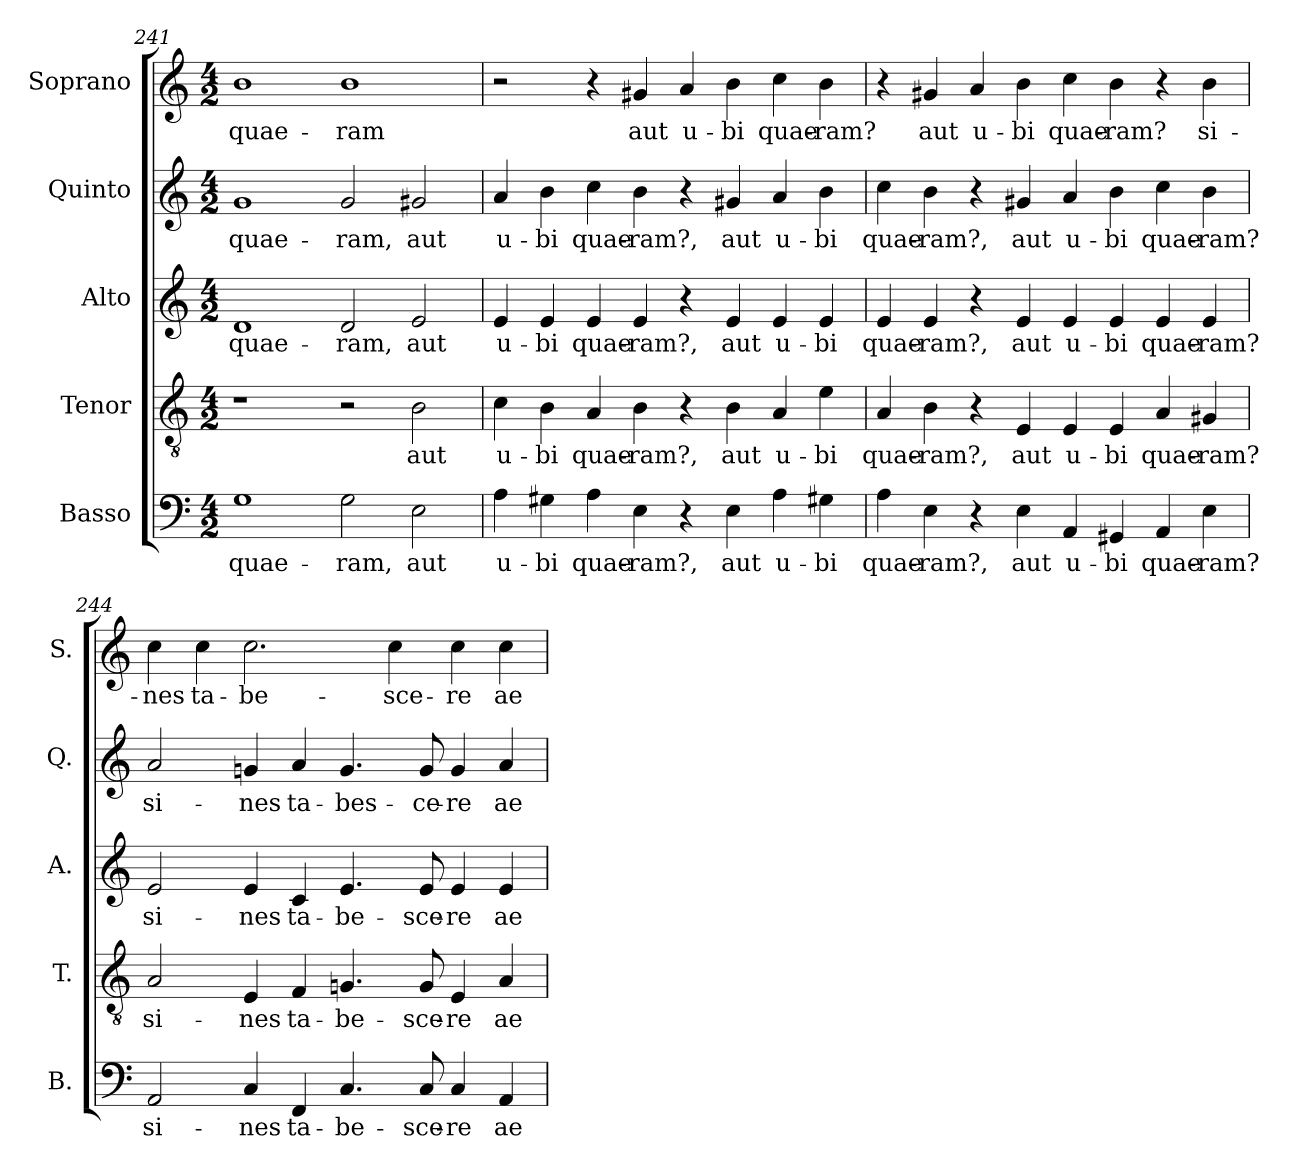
**kern	**text	**kern	**text	**kern	**text	**kern	**text	**kern	**text
*part5	*part5	*part4	*part4	*part3	*part3	*part2	*part2	*part1	*part1
*staff5	*staff5	*staff4	*staff4	*staff3	*staff3	*staff2	*staff2	*staff1	*staff1
*I"Basso	*	*I"Tenor	*	*I"Alto	*	*I"Quinto	*	*I"Soprano	*
*I'B.	*	*I'T.	*	*I'A.	*	*I'Q.	*	*I'S.	*
*clefF4	*	*clefGv2	*	*clefG2	*	*clefG2	*	*clefG2	*
*	*	*ITrd7c12	*	*	*	*	*	*	*
*k[]	*	*k[]	*	*k[]	*	*k[]	*	*k[]	*
*C:	*	*C:	*	*C:	*	*C:	*	*C:	*
*M4/2	*	*M4/2	*	*M4/2	*	*M4/2	*	*M4/2	*
=241	=241	=241	=241	=241	=241	=241	=241	=241	=241
!	!LO:LY:b:color=#000000	!	!	!	!	!	!	!	!
!	!	!	!	!	!LO:LY:b:color=#000000	!	!	!	!
!	!	!	!	!	!	!	!LO:LY:b:color=#000000	!	!
!	!	!	!	!	!	!	!	!	!LO:LY:b:color=#000000
1Gi	quae-	1r	.	1di	quae-	1gi	quae-	1bi	quae-
!	!LO:LY:b:color=#000000	!	!	!	!	!	!	!	!
!	!	!	!	!	!LO:LY:b:color=#000000	!	!	!	!
!	!	!	!	!	!	!	!LO:LY:b:color=#000000	!	!
!	!	!	!	!	!	!	!	!	!LO:LY:b:color=#000000
2Gi\	-ram,	2r	.	2di/	-ram,	2gi/	-ram,	1bi	-ram
!	!LO:LY:b:color=#000000	!	!	!	!	!	!	!	!
!	!	!	!LO:LY:b:color=#000000	!	!	!	!	!	!
!	!	!	!	!	!LO:LY:b:color=#000000	!	!	!	!
!	!	!	!	!	!	!	!LO:LY:b:color=#000000	!	!
2Ei\	aut	2BBi\	aut	2ei/	aut	2g#Xi/	aut	.	.
!!LO:LB:g=z
=242	=242	=242	=242	=242	=242	=242	=242	=242	=242
!	!LO:LY:b:color=#000000	!	!	!	!	!	!	!	!
!	!	!	!LO:LY:b:color=#000000	!	!	!	!	!	!
!	!	!	!	!	!LO:LY:b:color=#000000	!	!	!	!
!	!	!	!	!	!	!	!LO:LY:b:color=#000000	!	!
4Ai\	u-	4Ci\	u-	4ei/	u-	4ai/	u-	2r	.
!	!LO:LY:b:color=#000000	!	!	!	!	!	!	!	!
!	!	!	!LO:LY:b:color=#000000	!	!	!	!	!	!
!	!	!	!	!	!LO:LY:b:color=#000000	!	!	!	!
!	!	!	!	!	!	!	!LO:LY:b:color=#000000	!	!
4G#Xi\	-bi	4BBi\	-bi	4ei/	-bi	4bi\	-bi	.	.
!	!LO:LY:b:color=#000000	!	!	!	!	!	!	!	!
!	!	!	!LO:LY:b:color=#000000	!	!	!	!	!	!
!	!	!	!	!	!LO:LY:b:color=#000000	!	!	!	!
!	!	!	!	!	!	!	!LO:LY:b:color=#000000	!	!
4Ai\	quae-	4AAi/	quae-	4ei/	quae-	4cci\	quae-	4r	.
!	!LO:LY:b:color=#000000	!	!	!	!	!	!	!	!
!	!	!	!LO:LY:b:color=#000000	!	!	!	!	!	!
!	!	!	!	!	!LO:LY:b:color=#000000	!	!	!	!
!	!	!	!	!	!	!	!LO:LY:b:color=#000000	!	!
!	!	!	!	!	!	!	!	!	!LO:LY:b:color=#000000
4Ei\	-ram?,	4BBi\	-ram?,	4ei/	-ram?,	4bi\	-ram?,	4g#Xi/	aut
!	!	!	!	!	!	!	!	!	!LO:LY:b:color=#000000
4r	.	4r	.	4r	.	4r	.	4ai/	u-
!	!LO:LY:b:color=#000000	!	!	!	!	!	!	!	!
!	!	!	!LO:LY:b:color=#000000	!	!	!	!	!	!
!	!	!	!	!	!LO:LY:b:color=#000000	!	!	!	!
!	!	!	!	!	!	!	!LO:LY:b:color=#000000	!	!
!	!	!	!	!	!	!	!	!	!LO:LY:b:color=#000000
4Ei\	aut	4BBi\	aut	4ei/	aut	4g#Xi/	aut	4bi\	-bi
!	!LO:LY:b:color=#000000	!	!	!	!	!	!	!	!
!	!	!	!LO:LY:b:color=#000000	!	!	!	!	!	!
!	!	!	!	!	!LO:LY:b:color=#000000	!	!	!	!
!	!	!	!	!	!	!	!LO:LY:b:color=#000000	!	!
!	!	!	!	!	!	!	!	!	!LO:LY:b:color=#000000
4Ai\	u-	4AAi/	u-	4ei/	u-	4ai/	u-	4cci\	quae-
!	!LO:LY:b:color=#000000	!	!	!	!	!	!	!	!
!	!	!	!LO:LY:b:color=#000000	!	!	!	!	!	!
!	!	!	!	!	!LO:LY:b:color=#000000	!	!	!	!
!	!	!	!	!	!	!	!LO:LY:b:color=#000000	!	!
!	!	!	!	!	!	!	!	!	!LO:LY:b:color=#000000
4G#Xi\	-bi	4Ei\	-bi	4ei/	-bi	4bi\	-bi	4bi\	-ram?
=243	=243	=243	=243	=243	=243	=243	=243	=243	=243
!	!LO:LY:b:color=#000000	!	!	!	!	!	!	!	!
!	!	!	!LO:LY:b:color=#000000	!	!	!	!	!	!
!	!	!	!	!	!LO:LY:b:color=#000000	!	!	!	!
!	!	!	!	!	!	!	!LO:LY:b:color=#000000	!	!
4Ai\	quae-	4AAi/	quae-	4ei/	quae-	4cci\	quae-	4r	.
!	!LO:LY:b:color=#000000	!	!	!	!	!	!	!	!
!	!	!	!LO:LY:b:color=#000000	!	!	!	!	!	!
!	!	!	!	!	!LO:LY:b:color=#000000	!	!	!	!
!	!	!	!	!	!	!	!LO:LY:b:color=#000000	!	!
!	!	!	!	!	!	!	!	!	!LO:LY:b:color=#000000
4Ei\	-ram?,	4BBi\	-ram?,	4ei/	-ram?,	4bi\	-ram?,	4g#Xi/	aut
!	!	!	!	!	!	!	!	!	!LO:LY:b:color=#000000
4r	.	4r	.	4r	.	4r	.	4ai/	u-
!	!LO:LY:b:color=#000000	!	!	!	!	!	!	!	!
!	!	!	!LO:LY:b:color=#000000	!	!	!	!	!	!
!	!	!	!	!	!LO:LY:b:color=#000000	!	!	!	!
!	!	!	!	!	!	!	!LO:LY:b:color=#000000	!	!
!	!	!	!	!	!	!	!	!	!LO:LY:b:color=#000000
4Ei\	aut	4EEi/	aut	4ei/	aut	4g#Xi/	aut	4bi\	-bi
!	!LO:LY:b:color=#000000	!	!	!	!	!	!	!	!
!	!	!	!LO:LY:b:color=#000000	!	!	!	!	!	!
!	!	!	!	!	!LO:LY:b:color=#000000	!	!	!	!
!	!	!	!	!	!	!	!LO:LY:b:color=#000000	!	!
!	!	!	!	!	!	!	!	!	!LO:LY:b:color=#000000
4AAi/	u-	4EEi/	u-	4ei/	u-	4ai/	u-	4cci\	quae-
!	!LO:LY:b:color=#000000	!	!	!	!	!	!	!	!
!	!	!	!LO:LY:b:color=#000000	!	!	!	!	!	!
!	!	!	!	!	!LO:LY:b:color=#000000	!	!	!	!
!	!	!	!	!	!	!	!LO:LY:b:color=#000000	!	!
!	!	!	!	!	!	!	!	!	!LO:LY:b:color=#000000
4GG#Xi/	-bi	4EEi/	-bi	4ei/	-bi	4bi\	-bi	4bi\	-ram?
!	!LO:LY:b:color=#000000	!	!	!	!	!	!	!	!
!	!	!	!LO:LY:b:color=#000000	!	!	!	!	!	!
!	!	!	!	!	!LO:LY:b:color=#000000	!	!	!	!
!	!	!	!	!	!	!	!LO:LY:b:color=#000000	!	!
4AAi/	quae-	4AAi/	quae-	4ei/	quae-	4cci\	quae-	4r	.
!	!LO:LY:b:color=#000000	!	!	!	!	!	!	!	!
!	!	!	!LO:LY:b:color=#000000	!	!	!	!	!	!
!	!	!	!	!	!LO:LY:b:color=#000000	!	!	!	!
!	!	!	!	!	!	!	!LO:LY:b:color=#000000	!	!
!	!	!	!	!	!	!	!	!	!LO:LY:b:color=#000000
4Ei\	-ram?	4GG#Xi/	-ram?	4ei/	-ram?	4bi\	-ram?	4bi\	si-
=244	=244	=244	=244	=244	=244	=244	=244	=244	=244
!	!LO:LY:b:color=#000000	!	!	!	!	!	!	!	!
!	!	!	!LO:LY:b:color=#000000	!	!	!	!	!	!
!	!	!	!	!	!LO:LY:b:color=#000000	!	!	!	!
!	!	!	!	!	!	!	!LO:LY:b:color=#000000	!	!
!	!	!	!	!	!	!	!	!	!LO:LY:b:color=#000000
2AAi/	si-	2AAi/	si-	2ei/	si-	2ai/	si-	4cci\	-nes
!	!	!	!	!	!	!	!	!	!LO:LY:b:color=#000000
.	.	.	.	.	.	.	.	4cci\	ta-
!	!LO:LY:b:color=#000000	!	!	!	!	!	!	!	!
!	!	!	!LO:LY:b:color=#000000	!	!	!	!	!	!
!	!	!	!	!	!LO:LY:b:color=#000000	!	!	!	!
!	!	!	!	!	!	!	!LO:LY:b:color=#000000	!	!
!	!	!	!	!	!	!	!	!	!LO:LY:b:color=#000000
4Ci/	-nes	4EEi/	-nes	4ei/	-nes	4gni/	-nes	2.cci\	-be-
!	!LO:LY:b:color=#000000	!	!	!	!	!	!	!	!
!	!	!	!LO:LY:b:color=#000000	!	!	!	!	!	!
!	!	!	!	!	!LO:LY:b:color=#000000	!	!	!	!
!	!	!	!	!	!	!	!LO:LY:b:color=#000000	!	!
4FFi/	ta-	4FFi/	ta-	4ci/	ta-	4ai/	ta-	.	.
!	!LO:LY:b:color=#000000	!	!	!	!	!	!	!	!
!	!	!	!LO:LY:b:color=#000000	!	!	!	!	!	!
!	!	!	!	!	!LO:LY:b:color=#000000	!	!	!	!
!	!	!	!	!	!	!	!LO:LY:b:color=#000000	!	!
4.Ci/	-be-	4.GGni/	-be-	4.ei/	-be-	4.gi/	-bes-	.	.
!	!	!	!	!	!	!	!	!	!LO:LY:b:color=#000000
.	.	.	.	.	.	.	.	4cci\	-sce-
!	!LO:LY:b:color=#000000	!	!	!	!	!	!	!	!
!	!	!	!LO:LY:b:color=#000000	!	!	!	!	!	!
!	!	!	!	!	!LO:LY:b:color=#000000	!	!	!	!
!	!	!	!	!	!	!	!LO:LY:b:color=#000000	!	!
8Ci/	-sce-	8GGi/	-sce-	8ei/	-sce-	8gi/	-ce-	.	.
!	!LO:LY:b:color=#000000	!	!	!	!	!	!	!	!
!	!	!	!LO:LY:b:color=#000000	!	!	!	!	!	!
!	!	!	!	!	!LO:LY:b:color=#000000	!	!	!	!
!	!	!	!	!	!	!	!LO:LY:b:color=#000000	!	!
!	!	!	!	!	!	!	!	!	!LO:LY:b:color=#000000
4Ci/	-re	4EEi/	-re	4ei/	-re	4gi/	-re	4cci\	-re
!	!LO:LY:b:color=#000000	!	!	!	!	!	!	!	!
!	!	!	!LO:LY:b:color=#000000	!	!	!	!	!	!
!	!	!	!	!	!LO:LY:b:color=#000000	!	!	!	!
!	!	!	!	!	!	!	!LO:LY:b:color=#000000	!	!
!	!	!	!	!	!	!	!	!	!LO:LY:b:color=#000000
4AAi/	ae-	4AAi/	ae-	4ei/	ae-	4ai/	ae-	4cci\	ae-
=	=	=	=	=	=	=	=	=	=
*-	*-	*-	*-	*-	*-	*-	*-	*-	*-
